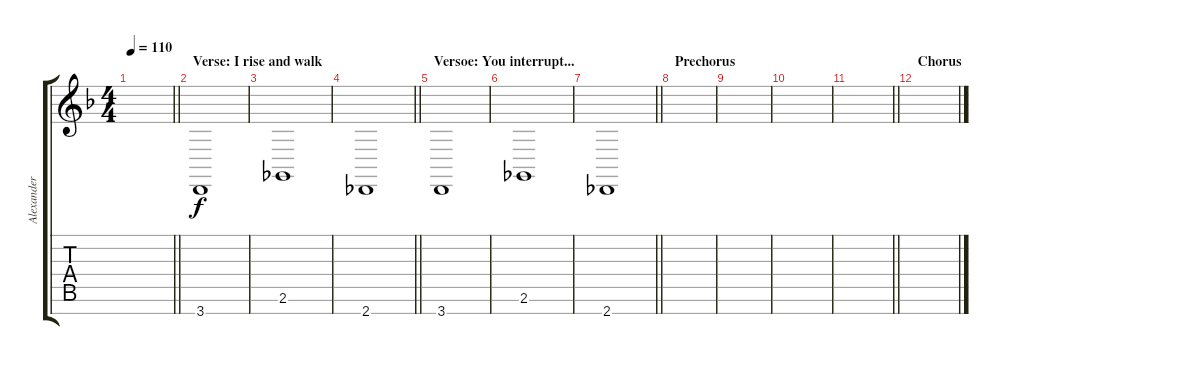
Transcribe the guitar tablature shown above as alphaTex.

\track ("Alexander Krull" "Alexander ") {instrument stringensemble1}
\staff {score tabs}
\tuning (E4 B3 G3 D3 A2 E2 B1) {hide}
\ts (4 4)
\tempo 110
\clef g2
\barLineRight lightlight
\ks f
|
\section ("" "Verse: I rise and walk")
3.7.1 |
2.6.1 |
\barLineRight lightlight
2.7.1 |
\section ("" "Versoe: You interrupt...")
3.7.1 |
2.6.1 |
\barLineRight lightlight
2.7.1 |
\section ("" "Prechorus")
|
|
|
\barLineRight lightlight
|
\section ("" "Chorus")
